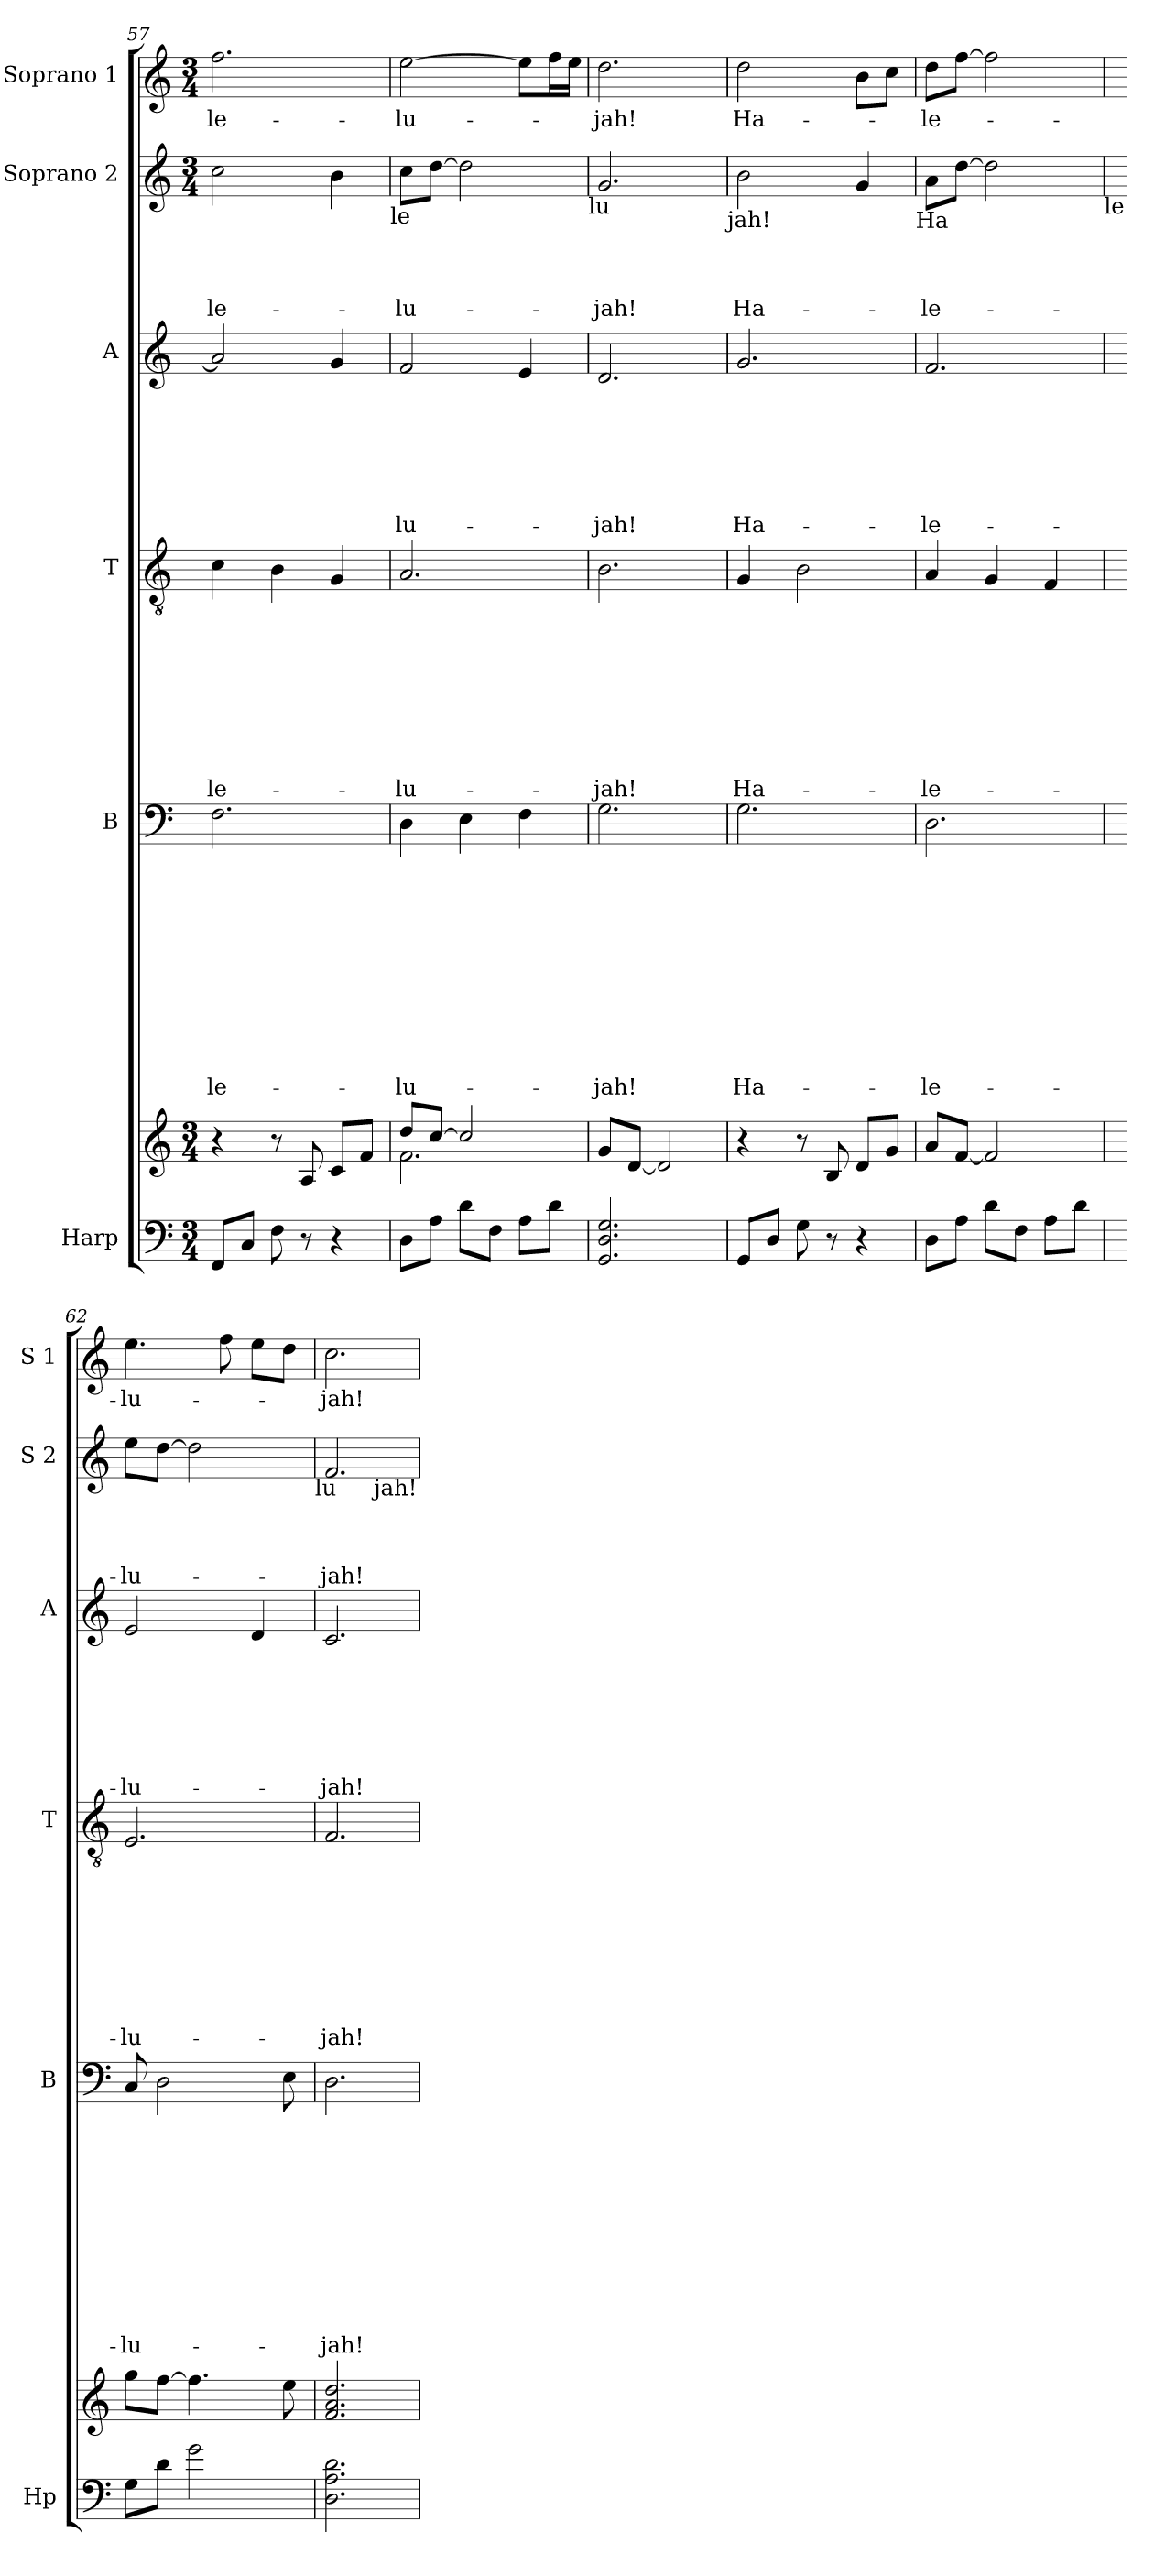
**kern	**kern	**kern	**text	**text	**text	**text	**text	**text	**text	**text	**text	**text	**text	**kern	**text	**text	**text	**text	**text	**text	**text	**text	**text	**kern	**text	**text	**text	**text	**text	**text	**text	**kern	**text	**text	**text	**text	**kern	**text
*part6	*part6	*part5	*part5	*part5	*part5	*part5	*part5	*part5	*part5	*part5	*part5	*part5	*part5	*part4	*part4	*part4	*part4	*part4	*part4	*part4	*part4	*part4	*part4	*part3	*part3	*part3	*part3	*part3	*part3	*part3	*part3	*part2	*part2	*part2	*part2	*part2	*part1	*part1
*staff7	*staff6	*staff5	*staff5	*staff5	*staff5	*staff5	*staff5	*staff5	*staff5	*staff5	*staff5	*staff5	*staff5	*staff4	*staff4	*staff4	*staff4	*staff4	*staff4	*staff4	*staff4	*staff4	*staff4	*staff3	*staff3	*staff3	*staff3	*staff3	*staff3	*staff3	*staff3	*staff2	*staff2	*staff2	*staff2	*staff2	*staff1	*staff1
*I"Harp	*	*I"B	*	*	*	*	*	*	*	*	*	*	*	*I"T	*	*	*	*	*	*	*	*	*	*I"A	*	*	*	*	*	*	*	*I"Soprano 2	*	*	*	*	*I"Soprano 1	*
*I'Hp	*	*I'B	*	*	*	*	*	*	*	*	*	*	*	*I'T	*	*	*	*	*	*	*	*	*	*I'A	*	*	*	*	*	*	*	*I'S 2	*	*	*	*	*I'S 1	*
*clefF4	*clefG2	*clefF4	*	*	*	*	*	*	*	*	*	*	*	*clefGv2	*	*	*	*	*	*	*	*	*	*clefG2	*	*	*	*	*	*	*	*clefG2	*	*	*	*	*clefG2	*
*k[]	*k[]	*k[]	*	*	*	*	*	*	*	*	*	*	*	*k[]	*	*	*	*	*	*	*	*	*	*k[]	*	*	*	*	*	*	*	*k[]	*	*	*	*	*k[]	*
*C:	*C:	*C:	*	*	*	*	*	*	*	*	*	*	*	*C:	*	*	*	*	*	*	*	*	*	*C:	*	*	*	*	*	*	*	*C:	*	*	*	*	*C:	*
*M3/4	*M3/4	*	*	*	*	*	*	*	*	*	*	*	*	*	*	*	*	*	*	*	*	*	*	*	*	*	*	*	*	*	*	*M3/4	*	*	*	*	*M3/4	*
=57	=57	=57	=57	=57	=57	=57	=57	=57	=57	=57	=57	=57	=57	=57	=57	=57	=57	=57	=57	=57	=57	=57	=57	=57	=57	=57	=57	=57	=57	=57	=57	=57	=57	=57	=57	=57	=57	=57
!	!	!	!	!	!	!	!	!	!	!	!	!	!LO:LY:b	!	!	!	!	!	!	!	!	!	!LO:LY:b	!	!	!	!	!	!	!	!	!	!	!	!	!LO:LY:b	!	!LO:LY:b
8FF/L	4r	2.F\	.	.	.	.	.	.	.	.	.	.	-le-	4c\	.	.	.	.	.	.	.	.	-le-	2a/]	.	.	.	.	.	.	.	2cc\	.	.	.	-le-	2.ff\	-le-
8C/J	.	.	.	.	.	.	.	.	.	.	.	.	.	.	.	.	.	.	.	.	.	.	.	.	.	.	.	.	.	.	.	.	.	.	.	.	.	.
8F\	8r	.	.	.	.	.	.	.	.	.	.	.	.	4B\	.	.	.	.	.	.	.	.	.	.	.	.	.	.	.	.	.	.	.	.	.	.	.	.
8r	8A/	.	.	.	.	.	.	.	.	.	.	.	.	.	.	.	.	.	.	.	.	.	.	.	.	.	.	.	.	.	.	.	.	.	.	.	.	.
4r	8c/L	.	.	.	.	.	.	.	.	.	.	.	.	4G/	.	.	.	.	.	.	.	.	.	4g/	.	.	.	.	.	.	.	4b\	.	.	.	.	.	.
.	8f/J	.	.	.	.	.	.	.	.	.	.	.	.	.	.	.	.	.	.	.	.	.	.	.	.	.	.	.	.	.	.	.	.	.	.	.	.	.
!	!	!	!	!	!	!	!	!	!	!	!	!	!	!	!	!	!	!	!	!	!	!	!	!	!	!	!	!	!	!	!	!LO:TX:b:t=le	!	!	!	!	!	!
=58	=58	=58	=58	=58	=58	=58	=58	=58	=58	=58	=58	=58	=58	=58	=58	=58	=58	=58	=58	=58	=58	=58	=58	=58	=58	=58	=58	=58	=58	=58	=58	=58	=58	=58	=58	=58	=58	=58
*	*^	*	*	*	*	*	*	*	*	*	*	*	*	*	*	*	*	*	*	*	*	*	*	*	*	*	*	*	*	*	*	*	*	*	*	*	*	*
!	!	!	!	!	!	!	!	!	!	!	!	!	!	!LO:LY:b	!	!	!	!	!	!	!	!	!	!LO:LY:b	!	!	!	!	!	!	!	!LO:LY:b	!	!	!	!	!LO:LY:b	!	!LO:LY:b
8D\L	8dd/L	2.f\	4D\	.	.	.	.	.	.	.	.	.	.	-lu-	2.A/	.	.	.	.	.	.	.	.	-lu-	2f/	.	.	.	.	.	.	-lu-	8cc\L	.	.	.	-lu-	[>2ee\	-lu-
8A\J	[>8cc/J	.	.	.	.	.	.	.	.	.	.	.	.	.	.	.	.	.	.	.	.	.	.	.	.	.	.	.	.	.	.	.	[>8dd\J	.	.	.	.	.	.
8d\L	2cc/]	.	4E\	.	.	.	.	.	.	.	.	.	.	.	.	.	.	.	.	.	.	.	.	.	.	.	.	.	.	.	.	.	2dd\]	.	.	.	.	.	.
8F\J	.	.	.	.	.	.	.	.	.	.	.	.	.	.	.	.	.	.	.	.	.	.	.	.	.	.	.	.	.	.	.	.	.	.	.	.	.	.	.
8A\L	.	.	4F\	.	.	.	.	.	.	.	.	.	.	.	.	.	.	.	.	.	.	.	.	.	4e/	.	.	.	.	.	.	.	.	.	.	.	.	8ee\L]	.
8d\J	.	.	.	.	.	.	.	.	.	.	.	.	.	.	.	.	.	.	.	.	.	.	.	.	.	.	.	.	.	.	.	.	.	.	.	.	.	16ff\L	.
.	.	.	.	.	.	.	.	.	.	.	.	.	.	.	.	.	.	.	.	.	.	.	.	.	.	.	.	.	.	.	.	.	.	.	.	.	.	16ee\JJ	.
*	*v	*v	*	*	*	*	*	*	*	*	*	*	*	*	*	*	*	*	*	*	*	*	*	*	*	*	*	*	*	*	*	*	*	*	*	*	*	*	*
!	!	!	!	!	!	!	!	!	!	!	!	!	!	!	!	!	!	!	!	!	!	!	!	!	!	!	!	!	!	!	!	!LO:TX:b:t=lu	!	!	!	!	!	!
=59	=59	=59	=59	=59	=59	=59	=59	=59	=59	=59	=59	=59	=59	=59	=59	=59	=59	=59	=59	=59	=59	=59	=59	=59	=59	=59	=59	=59	=59	=59	=59	=59	=59	=59	=59	=59	=59	=59
!	!	!	!	!	!	!	!	!	!	!	!	!	!LO:LY:b	!	!	!	!	!	!	!	!	!	!LO:LY:b	!	!	!	!	!	!	!	!LO:LY:b	!	!	!	!	!LO:LY:b	!	!LO:LY:b
2.GG/ 2.D/ 2.G/	8g/L	2.G\	.	.	.	.	.	.	.	.	.	.	-jah!	2.B\	.	.	.	.	.	.	.	.	-jah!	2.d/	.	.	.	.	.	.	-jah!	2.g/	.	.	.	-jah!	2.dd\	-jah!
.	[<8d/J	.	.	.	.	.	.	.	.	.	.	.	.	.	.	.	.	.	.	.	.	.	.	.	.	.	.	.	.	.	.	.	.	.	.	.	.	.
.	2d/]	.	.	.	.	.	.	.	.	.	.	.	.	.	.	.	.	.	.	.	.	.	.	.	.	.	.	.	.	.	.	.	.	.	.	.	.	.
!	!	!	!	!	!	!	!	!	!	!	!	!	!	!	!	!	!	!	!	!	!	!	!	!	!	!	!	!	!	!	!	!LO:TX:b:t=jah!	!	!	!	!	!	!
!!LO:LB:g=z
=60	=60	=60	=60	=60	=60	=60	=60	=60	=60	=60	=60	=60	=60	=60	=60	=60	=60	=60	=60	=60	=60	=60	=60	=60	=60	=60	=60	=60	=60	=60	=60	=60	=60	=60	=60	=60	=60	=60
!	!	!	!	!	!	!	!	!	!	!	!	!	!LO:LY:b	!	!	!	!	!	!	!	!	!	!LO:LY:b	!	!	!	!	!	!	!	!LO:LY:b	!	!	!	!	!LO:LY:b	!	!LO:LY:b
8GG/L	4r	2.G\	.	.	.	.	.	.	.	.	.	.	Ha-	4G/	.	.	.	.	.	.	.	.	Ha-	2.g/	.	.	.	.	.	.	Ha-	2b\	.	.	.	Ha-	2dd\	Ha-
8D/J	.	.	.	.	.	.	.	.	.	.	.	.	.	.	.	.	.	.	.	.	.	.	.	.	.	.	.	.	.	.	.	.	.	.	.	.	.	.
8G\	8r	.	.	.	.	.	.	.	.	.	.	.	.	2B\	.	.	.	.	.	.	.	.	.	.	.	.	.	.	.	.	.	.	.	.	.	.	.	.
8r	8B/	.	.	.	.	.	.	.	.	.	.	.	.	.	.	.	.	.	.	.	.	.	.	.	.	.	.	.	.	.	.	.	.	.	.	.	.	.
4r	8d/L	.	.	.	.	.	.	.	.	.	.	.	.	.	.	.	.	.	.	.	.	.	.	.	.	.	.	.	.	.	.	4g/	.	.	.	.	8b\L	.
.	8g/J	.	.	.	.	.	.	.	.	.	.	.	.	.	.	.	.	.	.	.	.	.	.	.	.	.	.	.	.	.	.	.	.	.	.	.	8cc\J	.
!	!	!	!	!	!	!	!	!	!	!	!	!	!	!	!	!	!	!	!	!	!	!	!	!	!	!	!	!	!	!	!	!LO:TX:b:t=Ha	!	!	!	!	!	!
=61	=61	=61	=61	=61	=61	=61	=61	=61	=61	=61	=61	=61	=61	=61	=61	=61	=61	=61	=61	=61	=61	=61	=61	=61	=61	=61	=61	=61	=61	=61	=61	=61	=61	=61	=61	=61	=61	=61
!	!	!	!	!	!	!	!	!	!	!	!	!	!LO:LY:b	!	!	!	!	!	!	!	!	!	!LO:LY:b	!	!	!	!	!	!	!	!LO:LY:b	!	!	!	!	!LO:LY:b	!	!LO:LY:b
8D\L	8a/L	2.D\	.	.	.	.	.	.	.	.	.	.	-le-	4A/	.	.	.	.	.	.	.	.	-le-	2.f/	.	.	.	.	.	.	-le-	8a\L	.	.	.	-le-	8dd\L	-le-
8A\J	[<8f/J	.	.	.	.	.	.	.	.	.	.	.	.	.	.	.	.	.	.	.	.	.	.	.	.	.	.	.	.	.	.	[>8dd\J	.	.	.	.	[>8ff\J	.
8d\L	2f/]	.	.	.	.	.	.	.	.	.	.	.	.	4G/	.	.	.	.	.	.	.	.	.	.	.	.	.	.	.	.	.	2dd\]	.	.	.	.	2ff\]	.
8F\J	.	.	.	.	.	.	.	.	.	.	.	.	.	.	.	.	.	.	.	.	.	.	.	.	.	.	.	.	.	.	.	.	.	.	.	.	.	.
8A\L	.	.	.	.	.	.	.	.	.	.	.	.	.	4F/	.	.	.	.	.	.	.	.	.	.	.	.	.	.	.	.	.	.	.	.	.	.	.	.
8d\J	.	.	.	.	.	.	.	.	.	.	.	.	.	.	.	.	.	.	.	.	.	.	.	.	.	.	.	.	.	.	.	.	.	.	.	.	.	.
!	!	!	!	!	!	!	!	!	!	!	!	!	!	!	!	!	!	!	!	!	!	!	!	!	!	!	!	!	!	!	!	!LO:TX:b:t=le	!	!	!	!	!	!
=62	=62	=62	=62	=62	=62	=62	=62	=62	=62	=62	=62	=62	=62	=62	=62	=62	=62	=62	=62	=62	=62	=62	=62	=62	=62	=62	=62	=62	=62	=62	=62	=62	=62	=62	=62	=62	=62	=62
!	!	!	!	!	!	!	!	!	!	!	!	!	!LO:LY:b	!	!	!	!	!	!	!	!	!	!LO:LY:b	!	!	!	!	!	!	!	!LO:LY:b	!	!	!	!	!LO:LY:b	!	!LO:LY:b
8G\L	8gg\L	8C/	.	.	.	.	.	.	.	.	.	.	-lu-	2.E/	.	.	.	.	.	.	.	.	-lu-	2e/	.	.	.	.	.	.	-lu-	8ee\L	.	.	.	-lu-	4.ee\	-lu-
8d\J	[>8ff\J	2D\	.	.	.	.	.	.	.	.	.	.	.	.	.	.	.	.	.	.	.	.	.	.	.	.	.	.	.	.	.	[>8dd\J	.	.	.	.	.	.
2g\	4.ff\]	.	.	.	.	.	.	.	.	.	.	.	.	.	.	.	.	.	.	.	.	.	.	.	.	.	.	.	.	.	.	2dd\]	.	.	.	.	.	.
.	.	.	.	.	.	.	.	.	.	.	.	.	.	.	.	.	.	.	.	.	.	.	.	.	.	.	.	.	.	.	.	.	.	.	.	.	8ff\	.
.	.	.	.	.	.	.	.	.	.	.	.	.	.	.	.	.	.	.	.	.	.	.	.	4d/	.	.	.	.	.	.	.	.	.	.	.	.	8ee\L	.
.	8ee\	8E\	.	.	.	.	.	.	.	.	.	.	.	.	.	.	.	.	.	.	.	.	.	.	.	.	.	.	.	.	.	.	.	.	.	.	8dd\J	.
!	!	!	!	!	!	!	!	!	!	!	!	!	!	!	!	!	!	!	!	!	!	!	!	!	!	!	!	!	!	!	!	!LO:TX:b:t=lu	!	!	!	!	!	!
=63	=63	=63	=63	=63	=63	=63	=63	=63	=63	=63	=63	=63	=63	=63	=63	=63	=63	=63	=63	=63	=63	=63	=63	=63	=63	=63	=63	=63	=63	=63	=63	=63	=63	=63	=63	=63	=63	=63
!	!	!	!	!	!	!	!	!	!	!	!	!	!LO:LY:b	!	!	!	!	!	!	!	!	!	!LO:LY:b	!	!	!	!	!	!	!	!LO:LY:b	!	!	!	!	!LO:LY:b	!	!LO:LY:b
2.D\ 2.A\ 2.d\	2.f/ 2.a/ 2.dd/	2.D\	.	.	.	.	.	.	.	.	.	.	-jah!	2.F/	.	.	.	.	.	.	.	.	-jah!	2.c/	.	.	.	.	.	.	-jah!	2.f/	.	.	.	-jah!	2.cc\	-jah!
!	!	!	!	!	!	!	!	!	!	!	!	!	!	!	!	!	!	!	!	!	!	!	!	!	!	!	!	!	!	!	!	!LO:TX:b:t=jah!	!	!	!	!	!	!
=	=	=	=	=	=	=	=	=	=	=	=	=	=	=	=	=	=	=	=	=	=	=	=	=	=	=	=	=	=	=	=	=	=	=	=	=	=	=
*-	*-	*-	*-	*-	*-	*-	*-	*-	*-	*-	*-	*-	*-	*-	*-	*-	*-	*-	*-	*-	*-	*-	*-	*-	*-	*-	*-	*-	*-	*-	*-	*-	*-	*-	*-	*-	*-	*-
